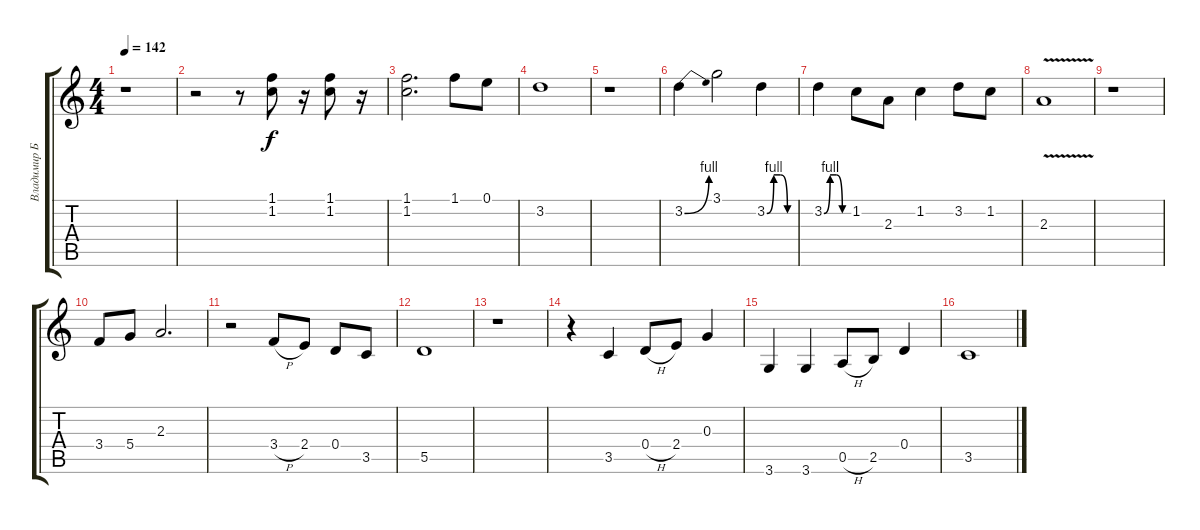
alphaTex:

\track ("Владимир Бегунов" "Владимир Б") {instrument electricguitarclean}
\staff {score tabs}
\tuning (E4 B3 G3 D3 A2 E2) {hide}
\ts (4 4)
\tempo 142
\clef g2
\ks c
r.1{dy f} |
r.2 r.8 (1.1 1.2).8 r.16 (1.1 1.2).8 r.16 |
(1.1 1.2).2{d} 1.1.8 0.1.8 |
3.2.1 |
r.1 |
3.2{be (bend 0 0 60 4)}.4 3.1.2 3.2{be (custom 0 0 15 4 30 4 45 0 60 0)}.4 |
3.2{be (custom 0 0 15 4 30 4 45 0 60 0)}.4 1.2.8 2.3.8 1.2.4 3.2.8 1.2.8 |
2.3{v}.1 |
r.1 |
3.4.8 5.4.8 2.3.2{d} |
r.2 3.4{h}.8 2.4.8 0.4.8 3.5.8 |
5.5.1 |
r.1 |
r.4 3.5.4 0.4{h}.8 2.4.8 0.3.4 |
3.6.4 3.6.4 0.5{h}.8 2.5.8 0.4.4 |
3.5.1
